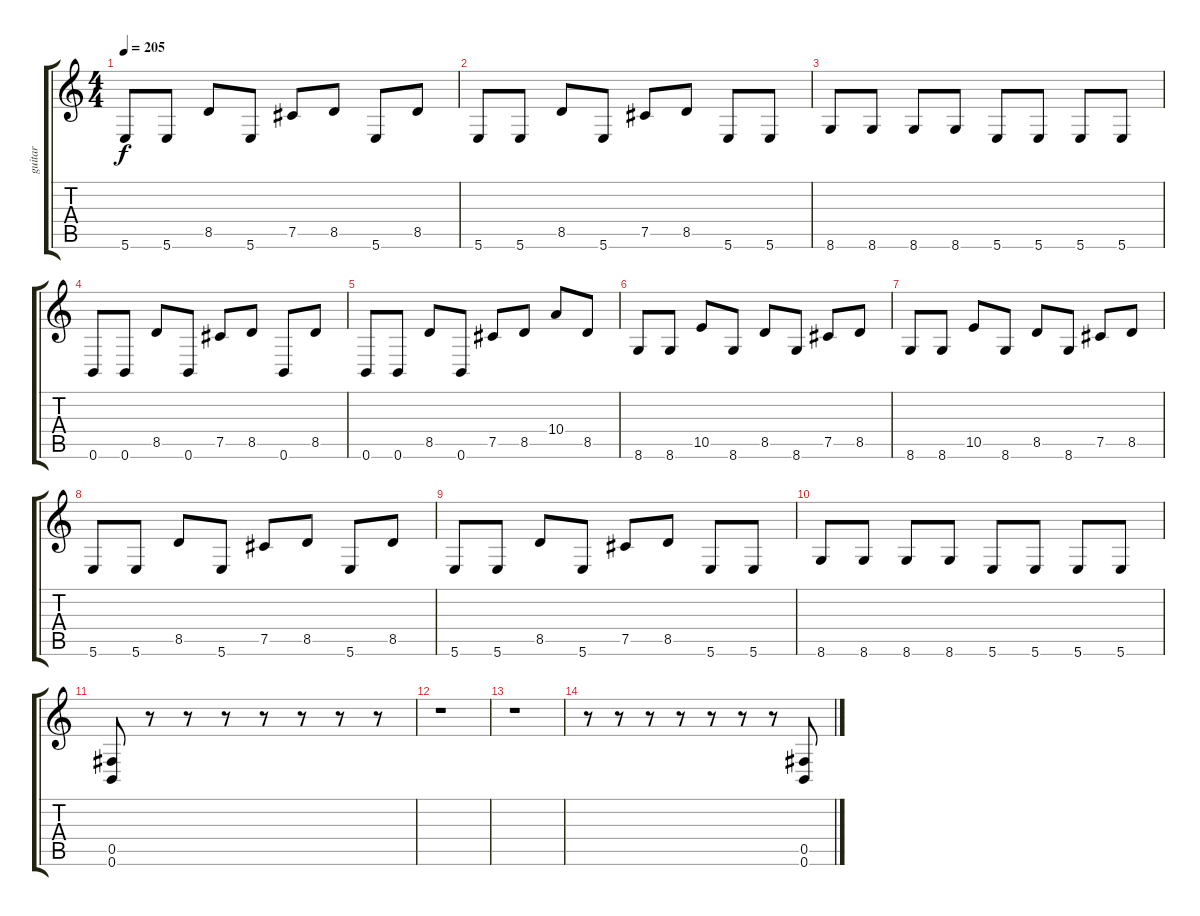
\track ("guitar" "guitar") {instrument distortionguitar}
\staff {score tabs}
\tuning (Db4 Ab3 E3 B2 Gb2 B1) {hide}
\ts (4 4)
\tempo 205
\clef g2
\ks c
5.6.8{dy f} 5.6.8 8.5.8 5.6.8 7.5.8 8.5.8 5.6.8 8.5.8 |
5.6.8 5.6.8 8.5.8 5.6.8 7.5.8 8.5.8 5.6.8 5.6.8 |
8.6.8 8.6.8 8.6.8 8.6.8 5.6.8 5.6.8 5.6.8 5.6.8 |
0.6.8 0.6.8 8.5.8 0.6.8 7.5.8 8.5.8 0.6.8 8.5.8 |
0.6.8 0.6.8 8.5.8 0.6.8 7.5.8 8.5.8 10.4.8 8.5.8 |
8.6.8 8.6.8 10.5.8 8.6.8 8.5.8 8.6.8 7.5.8 8.5.8 |
8.6.8 8.6.8 10.5.8 8.6.8 8.5.8 8.6.8 7.5.8 8.5.8 |
5.6.8 5.6.8 8.5.8 5.6.8 7.5.8 8.5.8 5.6.8 8.5.8 |
5.6.8 5.6.8 8.5.8 5.6.8 7.5.8 8.5.8 5.6.8 5.6.8 |
8.6.8 8.6.8 8.6.8 8.6.8 5.6.8 5.6.8 5.6.8 5.6.8 |
(0.5 0.6).8 r.8 r.8 r.8 r.8 r.8 r.8 r.8 |
r.1 |
r.1 |
r.8 r.8 r.8 r.8 r.8 r.8 r.8 (0.5 0.6).8
